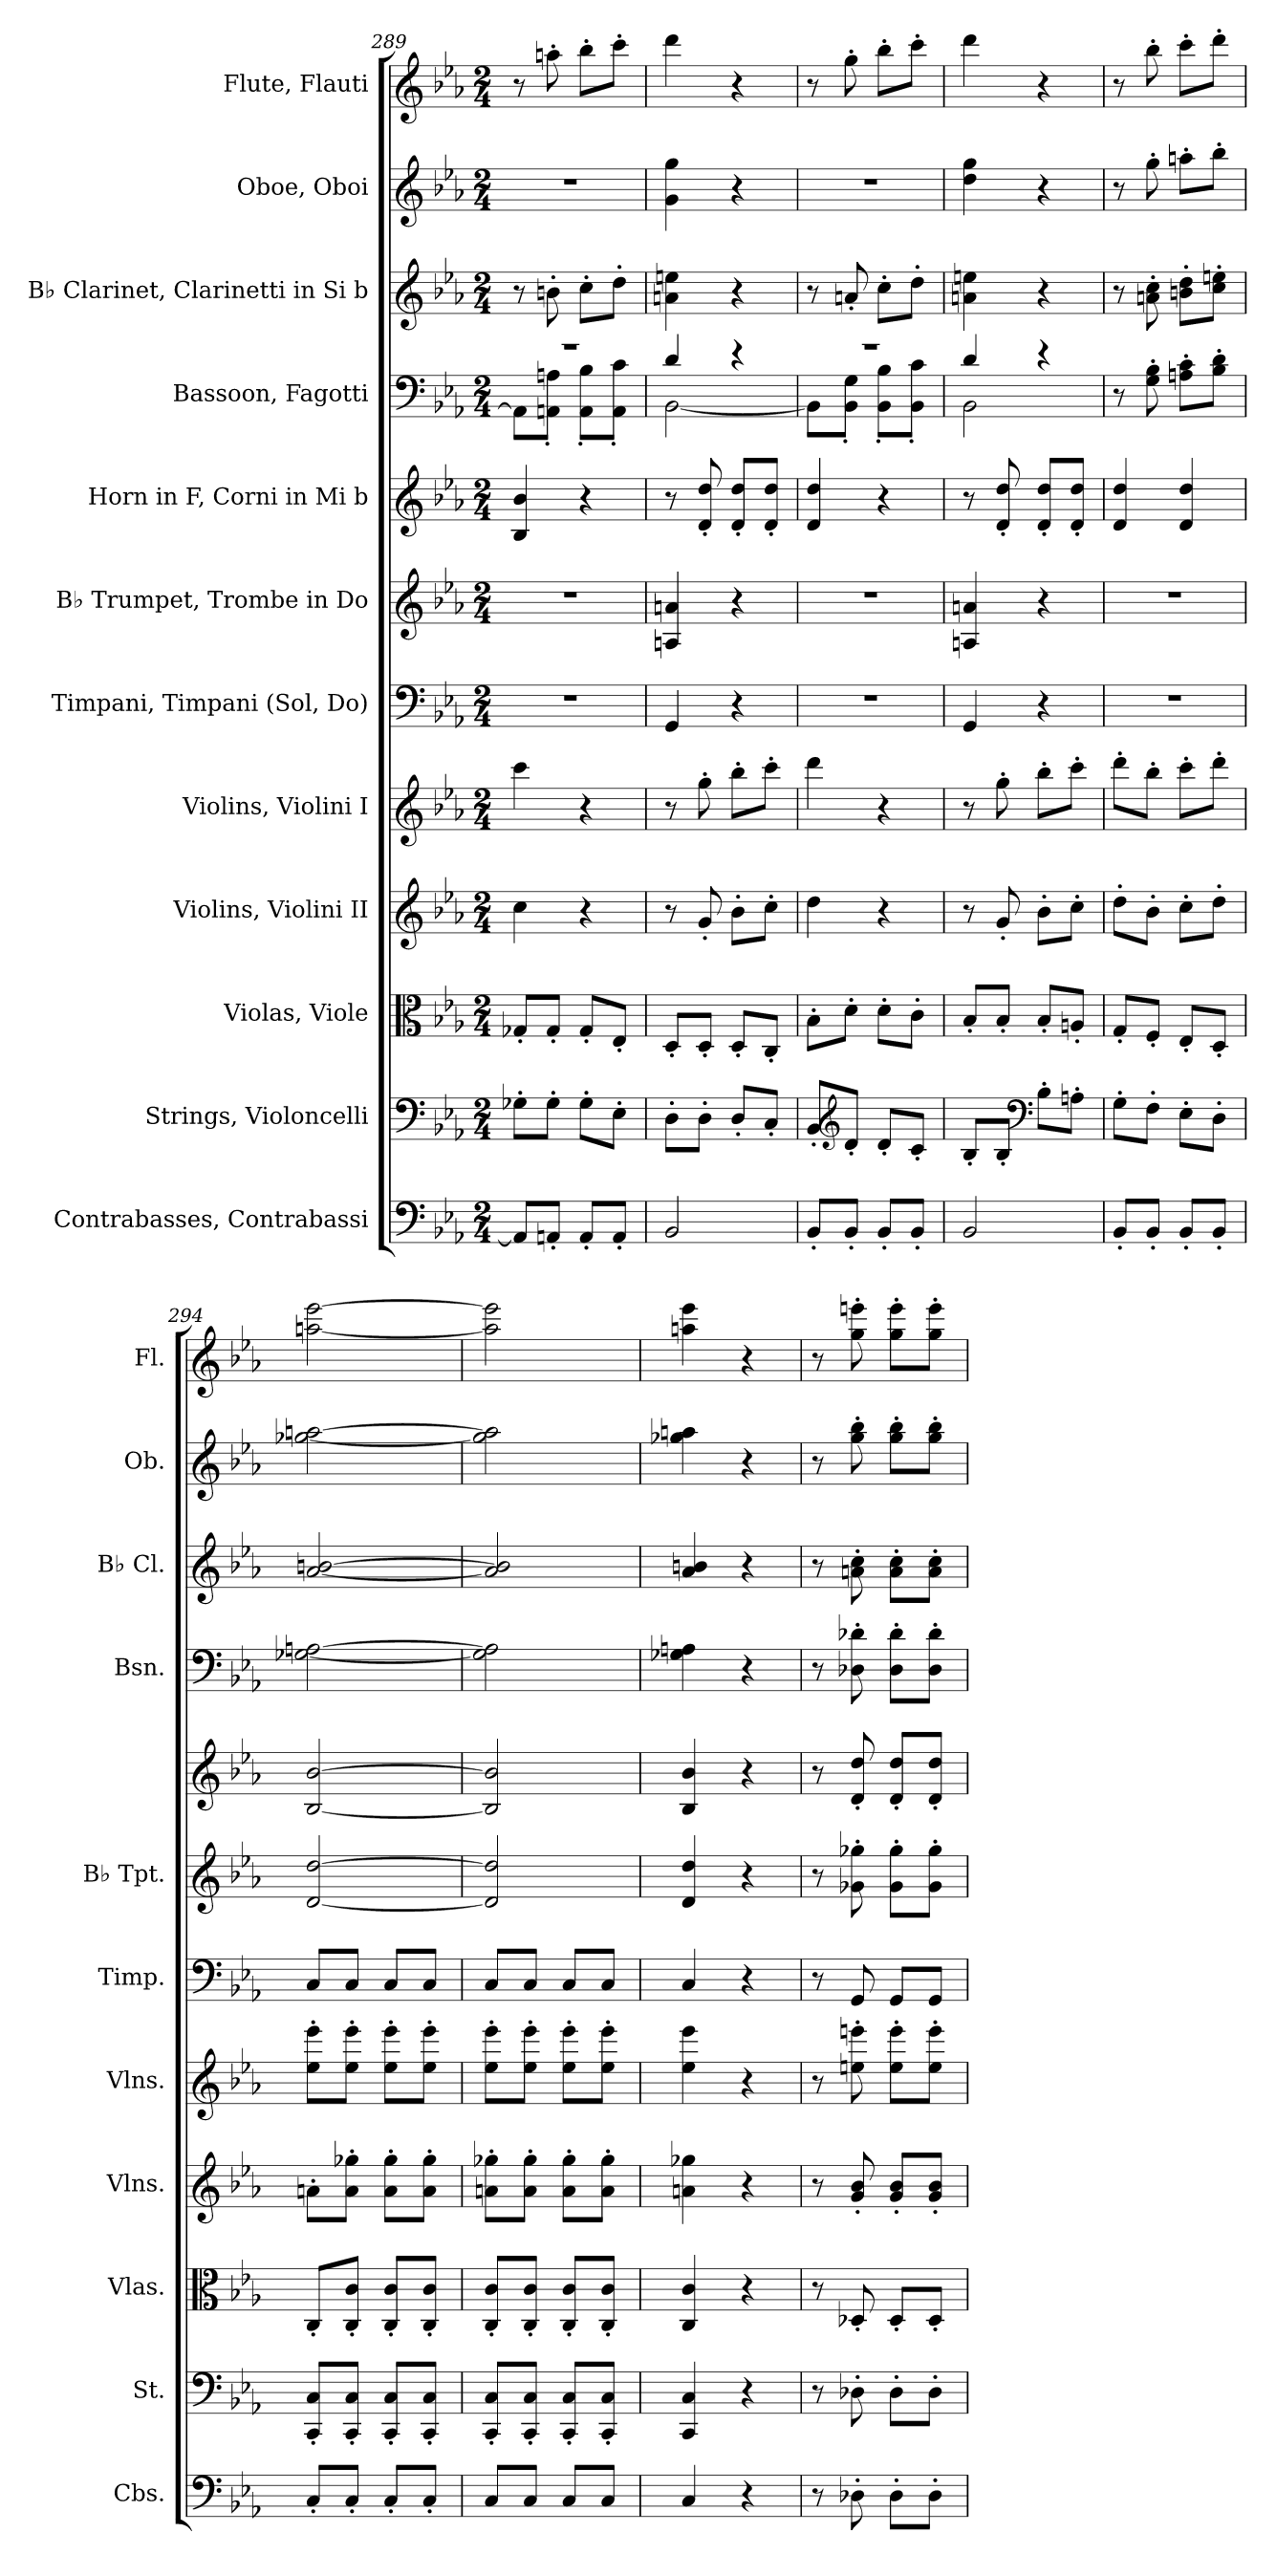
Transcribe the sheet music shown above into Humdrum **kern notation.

**kern	**kern	**kern	**kern	**kern	**kern	**kern	**kern	**kern	**kern	**kern	**kern
*part12	*part11	*part10	*part9	*part8	*part7	*part6	*part5	*part4	*part3	*part2	*part1
*staff12	*staff11	*staff10	*staff9	*staff8	*staff7	*staff6	*staff5	*staff4	*staff3	*staff2	*staff1
*I"Contrabasses, Contrabassi	*I"Strings, Violoncelli	*I"Violas, Viole	*I"Violins, Violini II	*I"Violins, Violini I	*I"Timpani, Timpani (Sol, Do)	*I"B♭ Trumpet, Trombe in Do	*I"Horn in F, Corni in Mi b	*I"Bassoon, Fagotti	*I"B♭ Clarinet, Clarinetti in Si b	*I"Oboe, Oboi	*I"Flute, Flauti
*I'Cbs.	*I'St.	*I'Vlas.	*I'Vlns.	*I'Vlns.	*I'Timp.	*I'B♭ Tpt.	*	*I'Bsn.	*I'B♭ Cl.	*I'Ob.	*I'Fl.
*clefF4	*clefF4	*clefC3	*clefG2	*clefG2	*clefF4	*clefG2	*clefG2	*clefF4	*clefG2	*clefG2	*clefG2
*ITrd7c12	*	*	*	*	*	*ITrd1c2	*ITrd4c7	*	*ITrd1c2	*	*
*k[b-e-a-]	*k[b-e-a-]	*k[b-e-a-]	*k[b-e-a-]	*k[b-e-a-]	*k[b-e-a-]	*k[b-e-a-d-g-]	*k[b-e-a-d-]	*k[b-e-a-]	*k[b-e-a-d-g-]	*k[b-e-a-]	*k[b-e-a-]
*M2/4	*M2/4	*M2/4	*M2/4	*M2/4	*M2/4	*M2/4	*M2/4	*M2/4	*M2/4	*M2/4	*M2/4
=289	=289	=289	=289	=289	=289	=289	=289	=289	=289	=289	=289
*	*	*	*	*	*	*	*	*^	*	*	*
8AAA/L]	8G-X'\L	8G-X'/L	4cc\	4ccc\	2r	2r	4E-/ 4e-/	2r	8AA\L]	8r	2r	8r
8AAAn'/J	8G-'\J	8G-'/J	.	.	.	.	.	.	8AAn\' 8An\'J	8an'\	.	8aan'\
8AAA'/L	8G-'\L	8G-'/L	4r	4r	.	.	4r	.	8AA\' 8B-\'L	8b-'\L	.	8bb-'\L
8AAA'/J	8E-'\J	8E-'/J	.	.	.	.	.	.	8AA\' 8c\'J	8cc'\J	.	8ccc'\J
!!LO:PB:g=z
=290	=290	=290	=290	=290	=290	=290	=290	=290	=290	=290	=290	=290
2BBB-/	8D'\L	8D'/L	8r	8r	4GG/	4Gn/ 4gn/	8r	4d/	[2BB-\	4gn\ 4ddn\	4g\ 4gg\	4ddd\
.	8D'\J	8D'/J	8g'/	8gg'\	.	.	8G/' 8g/'	.	.	.	.	.
.	8D'/L	8D'/L	8b-'\L	8bb-'\L	4r	4r	8G/' 8g/'L	4r	.	4r	4r	4r
.	8C'/J	8C'/J	8cc'\J	8ccc'\J	.	.	8G/' 8g/'J	.	.	.	.	.
=291	=291	=291	=291	=291	=291	=291	=291	=291	=291	=291	=291	=291
8BBB-'/L	8BB-'/L	8B-'\L	4dd\	4ddd\	2r	2r	4G/ 4g/	2r	8BB-\L]	8r	2r	8r
*	*clefG2	*	*	*	*	*	*	*	*	*	*	*
8BBB-'/J	8d'/J	8d'\J	.	.	.	.	.	.	8BB-\' 8G\'J	8gn'/	.	8gg'\
8BBB-'/L	8d'/L	8d'\L	4r	4r	.	.	4r	.	8BB-\' 8B-\'L	8b-'\L	.	8bb-'\L
8BBB-'/J	8c'/J	8c'\J	.	.	.	.	.	.	8BB-\' 8c\'J	8cc'\J	.	8ccc'\J
=292	=292	=292	=292	=292	=292	=292	=292	=292	=292	=292	=292	=292
2BBB-/	8B-'/L	8B-'/L	8r	8r	4GG/	4Gn/ 4gn/	8r	4d/	2BB-\	4gn\ 4ddn\	4dd\ 4gg\	4ddd\
.	8B-'/J	8B-'/J	8g'/	8gg'\	.	.	8G/' 8g/'	.	.	.	.	.
*	*clefF4	*	*	*	*	*	*	*	*	*	*	*
.	8B-'\L	8B-'/L	8b-'\L	8bb-'\L	4r	4r	8G/' 8g/'L	4r	.	4r	4r	4r
.	8An'\J	8An'/J	8cc'\J	8ccc'\J	.	.	8G/' 8g/'J	.	.	.	.	.
*	*	*	*	*	*	*	*	*v	*v	*	*	*
=293	=293	=293	=293	=293	=293	=293	=293	=293	=293	=293	=293
8BBB-'/L	8G'\L	8G'/L	8dd'\L	8ddd'\L	2r	2r	4G/ 4g/	8r	8r	8r	8r
8BBB-'/J	8F'\J	8F'/J	8b-'\J	8bb-'\J	.	.	.	8G\' 8B-\'	8gn\' 8b-\'	8gg'\	8bb-'\
8BBB-'/L	8E-'\L	8E-'/L	8cc'\L	8ccc'\L	.	.	4G/ 4g/	8An\' 8c\'L	8an\' 8cc\'L	8aan'\L	8ccc'\L
8BBB-'/J	8D'\J	8D'/J	8dd'\J	8ddd'\J	.	.	.	8B-\' 8d\'J	8b-\' 8ddn\'J	8bb-'\J	8ddd'\J
=294	=294	=294	=294	=294	=294	=294	=294	=294	=294	=294	=294
8CC'/L	8CC/' 8C/'L	8C'/L	8an'\L	8ee-\' 8eee-\'L	8C/L	[2c/ [2cc/	[2E-/ [2e-/	[2G-X\ [2An\	[2g-/ [2an/	[2gg-X\ [2aan\	[2aan\ [2eee-\
8CC'/J	8CC/' 8C/'J	8C/' 8c/'J	8a\' 8gg-X\'J	8ee-\' 8eee-\'J	8C/J	.	.	.	.	.	.
8CC'/L	8CC/' 8C/'L	8C/' 8c/'L	8a\' 8gg-\'L	8ee-\' 8eee-\'L	8C/L	.	.	.	.	.	.
8CC'/J	8CC/' 8C/'J	8C/' 8c/'J	8a\' 8gg-\'J	8ee-\' 8eee-\'J	8C/J	.	.	.	.	.	.
!!LO:PB:g=z
=295	=295	=295	=295	=295	=295	=295	=295	=295	=295	=295	=295
8CC/L	8CC/' 8C/'L	8C/' 8c/'L	8an\' 8gg-X\'L	8ee-\' 8eee-\'L	8C/L	2c/] 2cc/]	2E-/] 2e-/]	2G-\] 2A\]	2g-/] 2a/]	2gg-\] 2aa\]	2aa\] 2eee-\]
8CC/J	8CC/' 8C/'J	8C/' 8c/'J	8a\' 8gg-\'J	8ee-\' 8eee-\'J	8C/J	.	.	.	.	.	.
8CC/L	8CC/' 8C/'L	8C/' 8c/'L	8a\' 8gg-\'L	8ee-\' 8eee-\'L	8C/L	.	.	.	.	.	.
8CC/J	8CC/' 8C/'J	8C/' 8c/'J	8a\' 8gg-\'J	8ee-\' 8eee-\'J	8C/J	.	.	.	.	.	.
=296	=296	=296	=296	=296	=296	=296	=296	=296	=296	=296	=296
4CC/	4CC/ 4C/	4C/ 4c/	4an\ 4gg-X\	4ee-\ 4eee-\	4C/	4c/ 4cc/	4E-/ 4e-/	4G-X\ 4An\	4g-/ 4an/	4gg-X\ 4aan\	4aan\ 4eee-\
4r	4r	4r	4r	4r	4r	4r	4r	4r	4r	4r	4r
=297	=297	=297	=297	=297	=297	=297	=297	=297	=297	=297	=297
8r	8r	8r	8r	8r	8r	8r	8r	8r	8r	8r	8r
8DD-X'\	8D-X'\	8D-X'/	8g/' 8b-/'	8een\' 8eeen\'	8GG/	8f-X\' 8ff-X\'	8G/' 8g/'	8D-X\' 8d-X\'	8gn\' 8b-\'	8gg\' 8bb-\'	8gg\' 8eeen\'
8DD-'\L	8D-'\L	8D-'/L	8g/' 8b-/'L	8ee\' 8eee\'L	8GG/L	8f-\' 8ff-\'L	8G/' 8g/'L	8D-\' 8d-\'L	8g\' 8b-\'L	8gg\' 8bb-\'L	8gg\' 8eee\'L
8DD-'\J	8D-'\J	8D-'/J	8g/' 8b-/'J	8ee\' 8eee\'J	8GG/J	8f-\' 8ff-\'J	8G/' 8g/'J	8D-\' 8d-\'J	8g\' 8b-\'J	8gg\' 8bb-\'J	8gg\' 8eee\'J
=	=	=	=	=	=	=	=	=	=	=	=
*-	*-	*-	*-	*-	*-	*-	*-	*-	*-	*-	*-
